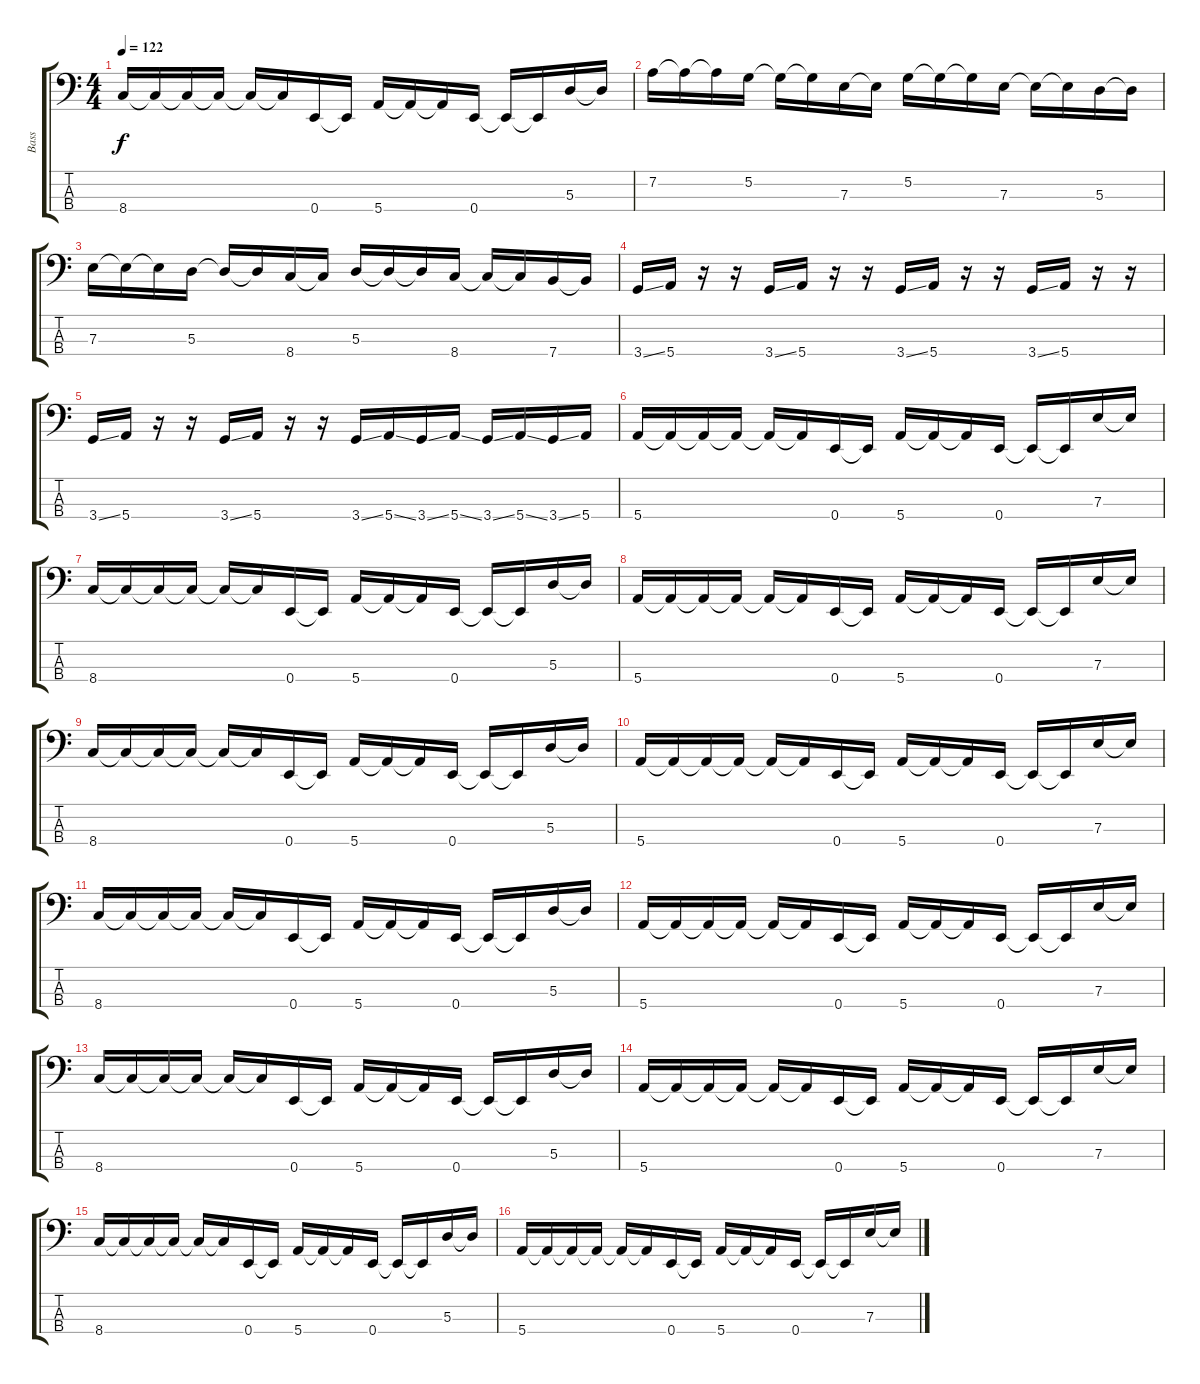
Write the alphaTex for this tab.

\track ("Bass" "Bass") {instrument overdrivenguitar}
\staff {score tabs}
\tuning (G2 D2 A1 E1) {hide}
\ts (4 4)
\tempo 122
\clef f4
\ks c
8.4.16{dy f} 8.4{t}.16 8.4{t}.16 8.4{t}.16 8.4{t}.16 8.4{t}.16 0.4.16 0.4{t}.16 5.4.16 5.4{t}.16 5.4{t}.16 0.4.16 0.4{t}.16 0.4{t}.16 5.3.16 5.3{t}.16 |
7.2.16 7.2{t}.16 7.2{t}.16 5.2.16 5.2{t}.16 5.2{t}.16 7.3.16 7.3{t}.16 5.2.16 5.2{t}.16 5.2{t}.16 7.3.16 7.3{t}.16 7.3{t}.16 5.3.16 5.3{t}.16 |
7.3.16 7.3{t}.16 7.3{t}.16 5.3.16 5.3{t}.16 5.3{t}.16 8.4.16 8.4{t}.16 5.3.16 5.3{t}.16 5.3{t}.16 8.4.16 8.4{t}.16 8.4{t}.16 7.4.16 7.4{t}.16 |
3.4{ss}.16 5.4.16 r.16 r.16 3.4{ss}.16 5.4.16 r.16 r.16 3.4{ss}.16 5.4.16 r.16 r.16 3.4{ss}.16 5.4.16 r.16 r.16 |
3.4{ss}.16 5.4.16 r.16 r.16 3.4{ss}.16 5.4.16 r.16 r.16 3.4{ss}.16 5.4{ss}.16 3.4{ss}.16 5.4{ss}.16 3.4{ss}.16 5.4{ss}.16 3.4{ss}.16 5.4.16 |
5.4.16 5.4{t}.16 5.4{t}.16 5.4{t}.16 5.4{t}.16 5.4{t}.16 0.4.16 0.4{t}.16 5.4.16 5.4{t}.16 5.4{t}.16 0.4.16 0.4{t}.16 0.4{t}.16 7.3.16 7.3{t}.16 |
8.4.16 8.4{t}.16 8.4{t}.16 8.4{t}.16 8.4{t}.16 8.4{t}.16 0.4.16 0.4{t}.16 5.4.16 5.4{t}.16 5.4{t}.16 0.4.16 0.4{t}.16 0.4{t}.16 5.3.16 5.3{t}.16 |
5.4.16 5.4{t}.16 5.4{t}.16 5.4{t}.16 5.4{t}.16 5.4{t}.16 0.4.16 0.4{t}.16 5.4.16 5.4{t}.16 5.4{t}.16 0.4.16 0.4{t}.16 0.4{t}.16 7.3.16 7.3{t}.16 |
8.4.16 8.4{t}.16 8.4{t}.16 8.4{t}.16 8.4{t}.16 8.4{t}.16 0.4.16 0.4{t}.16 5.4.16 5.4{t}.16 5.4{t}.16 0.4.16 0.4{t}.16 0.4{t}.16 5.3.16 5.3{t}.16 |
5.4.16 5.4{t}.16 5.4{t}.16 5.4{t}.16 5.4{t}.16 5.4{t}.16 0.4.16 0.4{t}.16 5.4.16 5.4{t}.16 5.4{t}.16 0.4.16 0.4{t}.16 0.4{t}.16 7.3.16 7.3{t}.16 |
8.4.16 8.4{t}.16 8.4{t}.16 8.4{t}.16 8.4{t}.16 8.4{t}.16 0.4.16 0.4{t}.16 5.4.16 5.4{t}.16 5.4{t}.16 0.4.16 0.4{t}.16 0.4{t}.16 5.3.16 5.3{t}.16 |
5.4.16 5.4{t}.16 5.4{t}.16 5.4{t}.16 5.4{t}.16 5.4{t}.16 0.4.16 0.4{t}.16 5.4.16 5.4{t}.16 5.4{t}.16 0.4.16 0.4{t}.16 0.4{t}.16 7.3.16 7.3{t}.16 |
8.4.16 8.4{t}.16 8.4{t}.16 8.4{t}.16 8.4{t}.16 8.4{t}.16 0.4.16 0.4{t}.16 5.4.16 5.4{t}.16 5.4{t}.16 0.4.16 0.4{t}.16 0.4{t}.16 5.3.16 5.3{t}.16 |
5.4.16 5.4{t}.16 5.4{t}.16 5.4{t}.16 5.4{t}.16 5.4{t}.16 0.4.16 0.4{t}.16 5.4.16 5.4{t}.16 5.4{t}.16 0.4.16 0.4{t}.16 0.4{t}.16 7.3.16 7.3{t}.16 |
8.4.16 8.4{t}.16 8.4{t}.16 8.4{t}.16 8.4{t}.16 8.4{t}.16 0.4.16 0.4{t}.16 5.4.16 5.4{t}.16 5.4{t}.16 0.4.16 0.4{t}.16 0.4{t}.16 5.3.16 5.3{t}.16 |
5.4.16 5.4{t}.16 5.4{t}.16 5.4{t}.16 5.4{t}.16 5.4{t}.16 0.4.16 0.4{t}.16 5.4.16 5.4{t}.16 5.4{t}.16 0.4.16 0.4{t}.16 0.4{t}.16 7.3.16 7.3{t}.16
